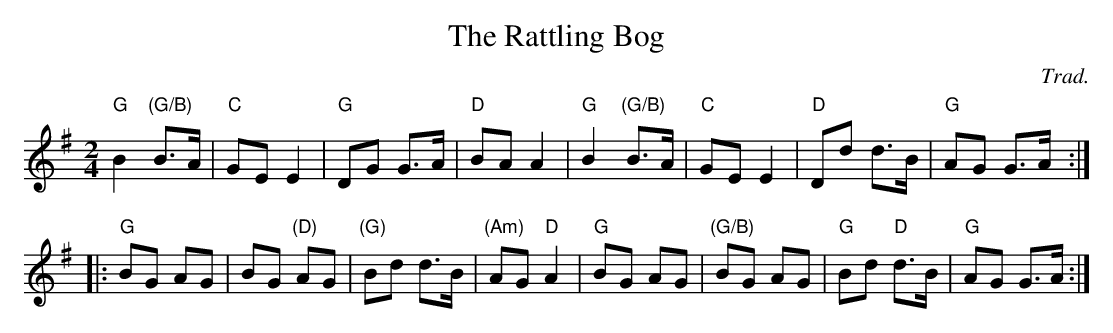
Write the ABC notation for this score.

X:1
T:Rattling Bog, The
C:Trad.
L:1/8
M:2/4
K:G
"G" B2"(G/B)" B>A |"C" GE E2 |"G" DG G>A |"D" BA A2 |"G" B2"(G/B)" B>A |"C" GE E2 |"D" Dd d>B |"G" AG G>A :|
|:"G" BG AG | BG"(D)" AG |"(G)" Bd d>B |"(Am)" AG"D" A2 |"G" BG AG |"(G/B)" BG AG |"G" Bd"D" d>B |"G" AG G>A :|
